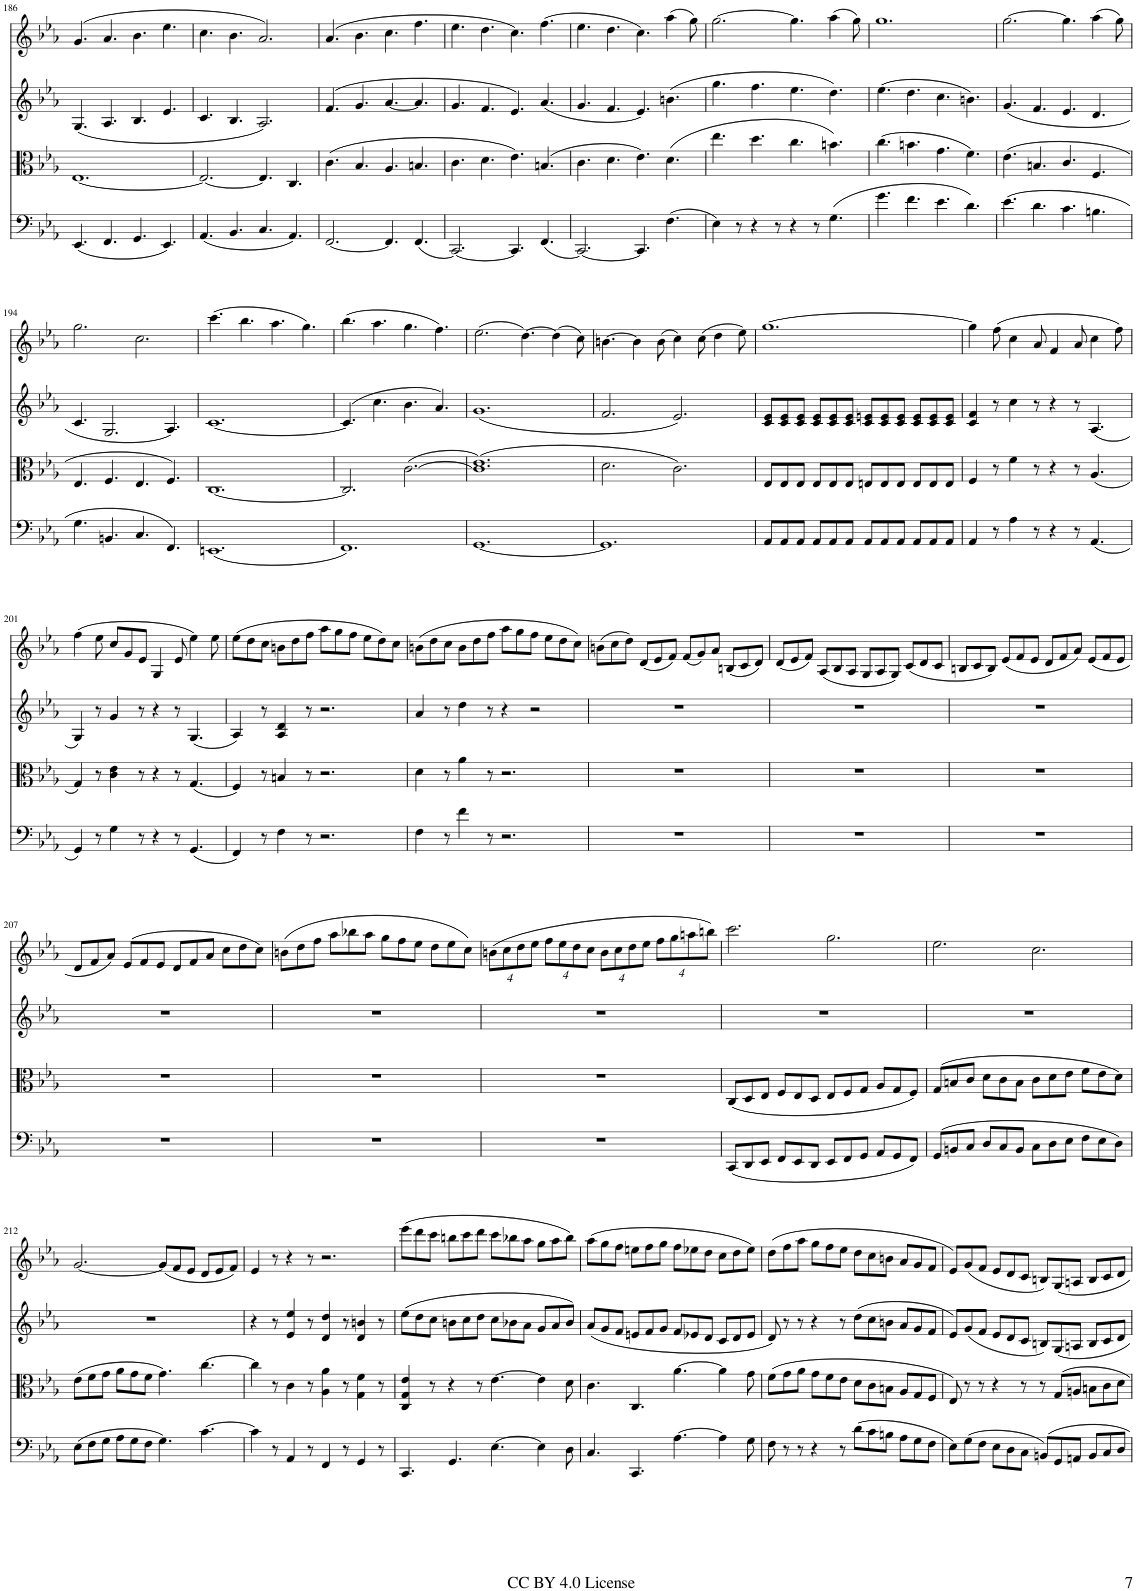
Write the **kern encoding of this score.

**kern	**kern	**kern	**kern
*part4	*part3	*part2	*part1
*staff4	*staff3	*staff2	*staff1
*I"Cello	*I"Viola	*I"Violin II	*I"Violin I
*	*I'Vla	*I'Vln	*I'Vln
!!LO:PB:g=z
*clefF4	*clefC3	*clefG2	*clefG2
*k[b-e-a-]	*k[b-e-a-]	*k[b-e-a-]	*k[b-e-a-]
*M12/8	*M12/8	*M12/8	*M12/8
=186	=186	=186	=186
(4.EE-/	[1.E-	(4.G/	(4.g/
4.FF/	.	4.A-/	4.a-/
4.GG/	.	4.B-/	4.b-\
4.EE-/)	.	4.e-/	4.ee-\
=187	=187	=187	=187
(4.AA-/	2.E-/_	4.c/	4.cc\
4.BB-/	.	4.B-/	4.b-\
4.C/	4.E-/]	2.A-/)	2.a-/)
4.AA-/)	4.C/	.	.
=188	=188	=188	=188
[2.FF/	(4.c\	(>4.f/	(4.a-/
.	4.B-/	4.g/	4.b-\
4.FF/]	4.A-/	[4.a-/	4.cc\
(4.FF/	4.Bn/	4.a-/]	4.ff\
=189	=189	=189	=189
[2.CC/)	4.c\	4.g/	4.ee-\
.	4.d\	4.f/	4.dd\
4.CC/]	4.e-\)	4.e-/)	4.cc\)
(4.FF/	(4.Bn/	(4.a-/	(4.ff\
=190	=190	=190	=190
[2.CC/)	4.c\	4.g/	4.ee-\
.	4.d\	4.f/	4.dd\
4.CC/]	4.e-\)	4.e-/)	4.cc\)
(4.F\	(4.d\	(4.bn\	(4aa-\
.	.	.	8gg\)
=191	=191	=191	=191
4E-\)	4.ee-\	4.gg\	[2.gg\
8r	.	.	.
4r	4.dd\	4.ff\	.
8r	.	.	.
4r	4.cc\	4.ee-\	4.gg\]
8r	.	.	.
(4.G\	4.bn\)	4.dd\)	(4aa-\
.	.	.	8gg\)
=192	=192	=192	=192
4.g\	(4.cc\	(4.ee-\	1.gg
4.f\	4.bn\	4.dd\	.
4.e-\	4.g\	4.cc\	.
4.d\)	4.f\)	4.bn\)	.
=193	=193	=193	=193
(4.e-\	(4.e-\	(4.g/	[2.gg\
4.d\	4.Bn/	4.f/	.
4.c\	4.c/	4.e-/	4.gg\]
4.Bn\	4.F/	4.d/	(4aa-\
.	.	.	8gg\)
!!LO:LB:g=z
=194	=194	=194	=194
4.G\	4.E-/	4.c/	2.gg\
4.BBn/	4.F/	2.G/	.
4.C/	4.E-/	.	2.cc\
4.FF/)	4.F/)	4.A-/)	.
=195	=195	=195	=195
(1.EEn	[1.C	[1.c	(4.ccc\
.	.	.	4.bb-\
.	.	.	4.aa-\
.	.	.	4.gg\)
=196	=196	=196	=196
1.FF)	2.C/]	(4.c/]	(4.bb-\
.	.	4.cc\	4.aa-\
.	(>[2.c\	4.b-\	4.gg\
.	.	4.a-/)	4.ff\)
=197	=197	=197	=197
[1.GG	(1.c] 1.e-)	(1.g	(2.ee-\
.	.	.	[4.dd\)
.	.	.	(4dd\]
.	.	.	8cc\)
=198	=198	=198	=198
1.GG]	2.d\	2.f/	[4.bn\
.	.	.	4b\]
.	.	.	(8b\
.	2.c\)	2.e-/)	4cc\)
.	.	.	(8cc\
.	.	.	4dd\
.	.	.	8ee-\)
=199	=199	=199	=199
8AA-/L	8E-/L	8c/ 8e-/L	[1.gg
8AA-/	8E-/	8c/ 8e-/	.
8AA-/J	8E-/J	8c/ 8e-/J	.
8AA-/L	8E-/L	8c/ 8e-/L	.
8AA-/	8E-/	8c/ 8e-/	.
8AA-/J	8E-/J	8c/ 8e-/J	.
8AA-/L	8En/L	8c/ 8en/L	.
8AA-/	8E/	8c/ 8e/	.
8AA-/J	8E/J	8c/ 8e/J	.
8AA-/L	8E/L	8c/ 8e/L	.
8AA-/	8E/	8c/ 8e/	.
8AA-/J	8E/J	8c/ 8e/J	.
=200	=200	=200	=200
4AA-/	4F/	4c/ 4f/	4gg\]
8r	8r	8r	(8ff\
4A-\	4f\	4cc\	4cc\
8r	8r	8r	8a-/
4r	4r	4r	4f/
8r	8r	8r	8a-/
(4.AA-/	(4.A-/	(4.A-/	4cc\
.	.	.	8ff\)
!!LO:LB:g=z
=201	=201	=201	=201
4GG/)	4G/)	4G/)	(4ff\
8r	8r	8r	8ee-\
4G\	4c\ 4e-\	4g/	8cc/L
.	.	.	8g/
8r	8r	8r	8e-/J
4r	4r	4r	4G/
8r	8r	8r	8e-/
(4.GG/	(4.G/	(4.G/	4ee-\)
.	.	.	8ee-\
=202	=202	=202	=202
4FF/)	4F/)	4A-/)	(8ee-\L
.	.	.	8dd\
8r	8r	8r	8cc\J
4F\	4Bn/	4A-/ 4d/	8bn\L
.	.	.	8dd\
8r	8r	8r	8ff\J
2.r	2.r	2.r	8aa-\L
.	.	.	8gg\
.	.	.	8ff\J
.	.	.	8ee-\L
.	.	.	8dd\)
.	.	.	8cc\J
=203	=203	=203	=203
4F\	4d\	4a-/	(8bn\L
.	.	.	8dd\
8r	8r	8r	8cc\J
4f\	4a-\	4dd\	8b\L
.	.	.	8dd\
8r	8r	8r	8ff\J
2.r	2.r	4r	8aa-\L
.	.	.	8gg\
.	.	2r	8ff\J
.	.	.	8ee-\L
.	.	.	8dd\
.	.	.	8cc\J)
=204	=204	=204	=204
1.r	1.r	1.r	(8bn\L
.	.	.	8cc\
.	.	.	8dd\J)
.	.	.	(8d/L
.	.	.	8e-/
.	.	.	8f/J)
.	.	.	(8f/L
.	.	.	8g/)
.	.	.	8a-/J
.	.	.	(8Bn/L
.	.	.	8c/
.	.	.	8d/J)
=205	=205	=205	=205
1.r	1.r	1.r	(8d/L
.	.	.	8e-/
.	.	.	8f/J)
.	.	.	(8A-/L
.	.	.	8B-/
.	.	.	8A-/J
.	.	.	8G/L
.	.	.	8A-/
.	.	.	8G/J)
.	.	.	(8c/L
.	.	.	8d/
.	.	.	8c/J
=206	=206	=206	=206
1.r	1.r	1.r	8Bn/L
.	.	.	8c/
.	.	.	8B/J)
.	.	.	(8e-/L
.	.	.	8f/
.	.	.	8e-/J
.	.	.	8d/L
.	.	.	8f/
.	.	.	8a-/J)
.	.	.	(8e-/L
.	.	.	8f/
.	.	.	8e-/J
!!LO:LB:g=z
=207	=207	=207	=207
1.r	1.r	1.r	8d/L
.	.	.	8f/
.	.	.	8a-/J)
.	.	.	(8e-/L
.	.	.	8f/
.	.	.	8e-/J
.	.	.	8d/L
.	.	.	8f/
.	.	.	8a-/J
.	.	.	8cc\L
.	.	.	8dd\
.	.	.	8cc\J)
=208	=208	=208	=208
1.r	1.r	1.r	(8bn\L
.	.	.	8dd\
.	.	.	8ff\J
.	.	.	8aa-\L
.	.	.	8bb-X\
.	.	.	8aa-\J
.	.	.	8gg\L
.	.	.	8ff\
.	.	.	8ee-\J
.	.	.	8dd\L
.	.	.	8ee-\
.	.	.	8cc\J)
=209	=209	=209	=209
*	*	*	*Xbrackettup
1.r	1.r	1.r	(32%3bn\L
.	.	.	32%3cc\
.	.	.	32%3dd\
.	.	.	32%3ee-\J
.	.	.	32%3ff\L
.	.	.	32%3ee-\
.	.	.	32%3dd\
.	.	.	32%3cc\J
.	.	.	32%3b\L
.	.	.	32%3cc\
.	.	.	32%3dd\
.	.	.	32%3ee-\J
.	.	.	32%3ff\L
.	.	.	32%3gg\
.	.	.	32%3aan\
.	.	.	32%3bbn\J)
=210	=210	=210	=210
(8CC/L	(8C/L	1.r	2.ccc\
8DD/	8D/	.	.
8EE-/J	8E-/J	.	.
8FF/L	8F/L	.	.
8EE-/	8E-/	.	.
8DD/J	8D/J	.	.
8EE-/L	8E-/L	.	2.gg\
8FF/	8F/	.	.
8GG/J	8G/J	.	.
8AA-/L	8A-/L	.	.
8GG/	8G/	.	.
8FF/J)	8F/J)	.	.
=211	=211	=211	=211
(8GG/L	(8G/L	1.r	2.ee-\
8BBn/	8Bn/	.	.
8C/J	8c/J	.	.
8D/L	8d\L	.	.
8C/	8c\	.	.
8BB/J	8B\J	.	.
8C\L	8c\L	.	2.cc\
8D\	8d\	.	.
8E-\J	8e-\J	.	.
8F\L	8f\L	.	.
8E-\	8e-\	.	.
8D\J)	8d\J)	.	.
!!LO:LB:g=z
=212	=212	=212	=212
(8E-\L	(8e-\L	1.r	[2.g/
8F\	8f\	.	.
8G\J	8g\J	.	.
8A-\L	8a-\L	.	.
8G\	8g\	.	.
8F\J	8f\J	.	.
4.G\)	4.g\)	.	(8g/L]
.	.	.	8f/
.	.	.	8e-/J
[4.c\	[4.cc\	.	8d/L
.	.	.	8e-/
.	.	.	8f/J)
=213	=213	=213	=213
4c\]	4cc\]	4r	4e-/
8r	8r	8r	8r
4AA-/	4c\	4e-/ 4ee-/	4r
8r	8r	8r	8r
4FF/	4A-\ 4a-\	4d/ 4dd/	2.r
8r	8r	8r	.
4GG/	4G\ 4f\	4d/ 4bn/	.
8r	8r	8r	.
=214	=214	=214	=214
4.CC/	4C/ 4G/ 4e-/	(8ee-\L	(8eee-\L
.	.	8dd\	8ddd\
.	8r	8cc\J	8ccc\J
4.GG/	4r	8bn\L	8bbn\L
.	.	8cc\	8ccc\
.	8r	8dd\J	8ddd\J
[4.E-\	[4.e-\	8cc\L	8ccc\L
.	.	8b-X\	8bb-X\
.	.	8a-\J	8aa-\J
4E-\]	4e-\]	8g/L	8gg\L
.	.	8a-/	8aa-\
8D\	8d\	8b-/J)	8bb-\J)
=215	=215	=215	=215
4.C/	4.c\	(8a-/L	(8aa-\L
.	.	8g/	8gg\
.	.	8f/J	8ff\J
4.CC/	4.C/	8en/L	8een\L
.	.	8f/	8ff\
.	.	8g/J	8gg\J
[4.A-\	[4.a-\	8f/L	8ff\L
.	.	8e-X/	8ee-X\
.	.	8d/J	8dd\J
4A-\]	4a-\]	8c/L	8cc\L
.	.	8d/	8dd\
8G\	8g\	8e-/J	8ee-\J)
=216	=216	=216	=216
8F\	(8f\L	8d/)	(8dd\L
8r	8g\	8r	8ff\
8r	8a-\J	8r	8aa-\J
4r	8g\L	4r	8gg\L
.	8f\	.	8ff\
8r	8e-\J	8r	8ee-\J
(8d\L	8d\L	(8dd\L	8dd\L
8c\	8c\	8cc\	8cc\
8Bn\J	8Bn\J	8bn\J	8bn\J
8A-\L	8A-/L	8a-/L	8a-/L
8G\	8G/	8g/	8g/
8F\J	8F/J	8f/J	8f/J
=217	=217	=217	=217
8E-\L)	8E-/)	8e-/L)	8e-/L)
(8G\	8r	(8g/	(8g/
8F\J	8r	8f/J	8f/J
8E-\L	4r	8e-/L	8e-/L
8D\	.	8d/	8d/
8C\J	8r	8c/J	8c/J
8BBn/L)	8r	8Bn/L)	8Bn/L)
8GG/	8G/L	8G/	8G/
8AAn/J	8An/J	8An/J	8An/J
8BB/L	8Bn\L	8B/L	8B/L
8C/	8c\	8c/	8c/
8D/J	8d\J	8d/J	8d/J
=	=	=	=
*-	*-	*-	*-
